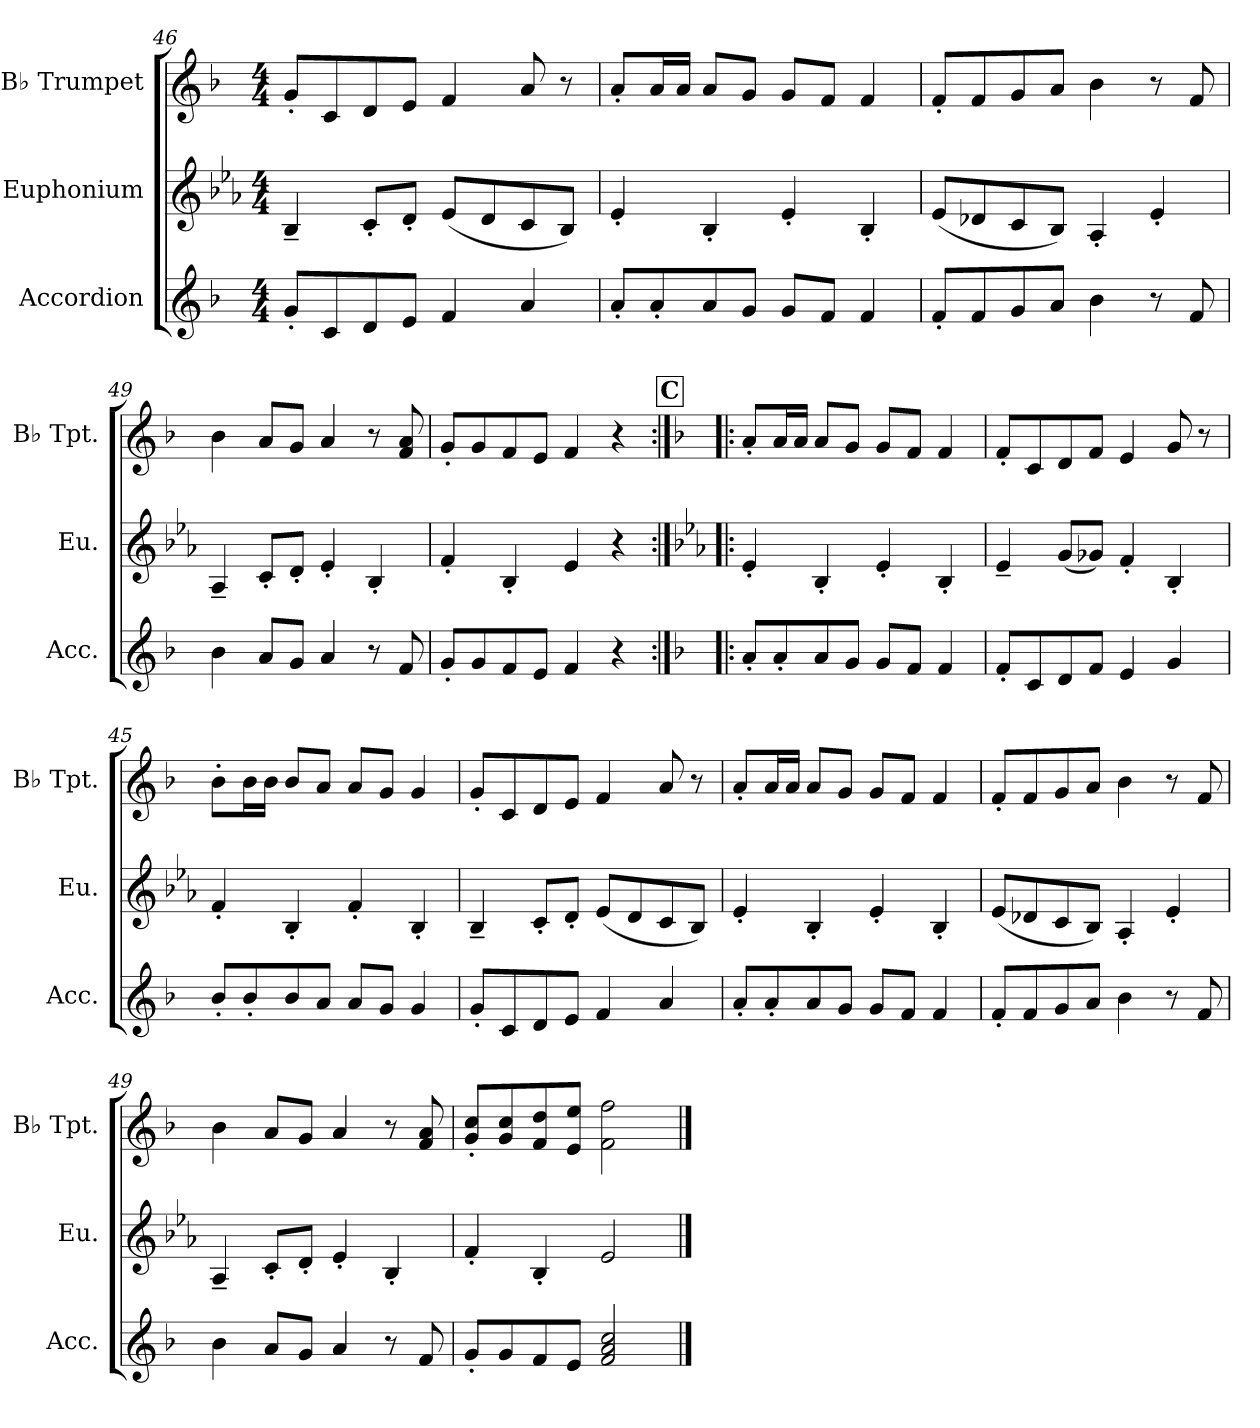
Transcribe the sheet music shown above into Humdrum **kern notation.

**kern	**kern	**kern
*part3	*part2	*part1
*staff3	*staff2	*staff1
*I"Accordion	*I"Euphonium	*I"B♭ Trumpet
*I'Acc.	*I'Eu.	*I'B♭ Tpt.
*clefG2	*clefG2	*clefG2
*	*ITrd8c14	*ITrd1c2
*k[b-]	*k[b-e-a-]	*k[b-e-a-]
*M4/4	*M4/4	*M4/4
=46	=46	=46
8g'L	4BB-~	8f'L
8c	.	8B-
8d	8C'L	8c
8eJ	8D'J	8dJ
4f	(<8E-L	4e-
.	8D	.
4a	8C	8g
.	8BB-J)	8r
=47	=47	=47
8a'L	4E-'	8g'L
8a'	.	16gL
.	.	16gJJ
8a	4BB-'	8gL
8gJ	.	8fJ
8gL	4E-'	8fL
8fJ	.	8e-J
4f	4BB-'	4e-
=48	=48	=48
8f'L	(<8E-L	8e-'L
8f	8D-X	8e-
8g	8C	8f
8aJ	8BB-J)	8gJ
4b-	4AA-'	4a-
8r	4E-'	8r
8f	.	8e-
=49	=49	=49
4b-	4AA-~	4a-
8aL	8C'L	8gL
8gJ	8D'J	8fJ
4a	4E-'	4g
8r	4BB-'	8r
8f	.	8e- 8g!
=50	=50	=50
8g'L	4F'	8f'L
8g	.	8f
8f	4BB-'	8e-
8eJ	.	8dJ
4f	4E-	4e-
4r	4r	4r
!!LO:REH:place=s1:a:B:fs=14:t=C
=43:|!|:	=43:|!|:	=43:|!|:
*k[b-]	*k[b-e-a-]	*k[b-e-a-]
8a'L	4E-'	8g'L
8a'	.	16gL
.	.	16gJJ
8a	4BB-'	8gL
8gJ	.	8fJ
8gL	4E-'	8fL
8fJ	.	8e-J
4f	4BB-'	4e-
=44	=44	=44
8f'L	4E-~	8e-'L
8c	.	8B-
8d	(>8GL	8c
8fJ	8G-XJ)	8e-J
4e	4F'	4d
4g	4BB-'	8f
.	.	8r
=45	=45	=45
8b-'L	4F'	8a-'L
8b-'	.	16a-L
.	.	16a-JJ
8b-	4BB-'	8a-L
8aJ	.	8gJ
8aL	4F'	8gL
8gJ	.	8fJ
4g	4BB-'	4f
=46	=46	=46
8g'L	4BB-~	8f'L
8c	.	8B-
8d	8C'L	8c
8eJ	8D'J	8dJ
4f	(<8E-L	4e-
.	8D	.
4a	8C	8g
.	8BB-J)	8r
=47	=47	=47
8a'L	4E-'	8g'L
8a'	.	16gL
.	.	16gJJ
8a	4BB-'	8gL
8gJ	.	8fJ
8gL	4E-'	8fL
8fJ	.	8e-J
4f	4BB-'	4e-
=48	=48	=48
8f'L	(<8E-L	8e-'L
8f	8D-X	8e-
8g	8C	8f
8aJ	8BB-J)	8gJ
4b-	4AA-'	4a-
8r	4E-'	8r
8f	.	8e-
=49	=49	=49
4b-	4AA-~	4a-
8aL	8C'L	8gL
8gJ	8D'J	8fJ
4a	4E-'	4g
8r	4BB-'	8r
8f	.	8e- 8g!
=51	=51	=51
8g'L	4F'	8f' 8b-!'L
8g	.	8f 8b-!
8f	4BB-'	8e- 8cc!
8eJ	.	8d 8dd!J
2f 2a 2cc	2E-	2e- 2ee-!
==	==	==
*-	*-	*-
